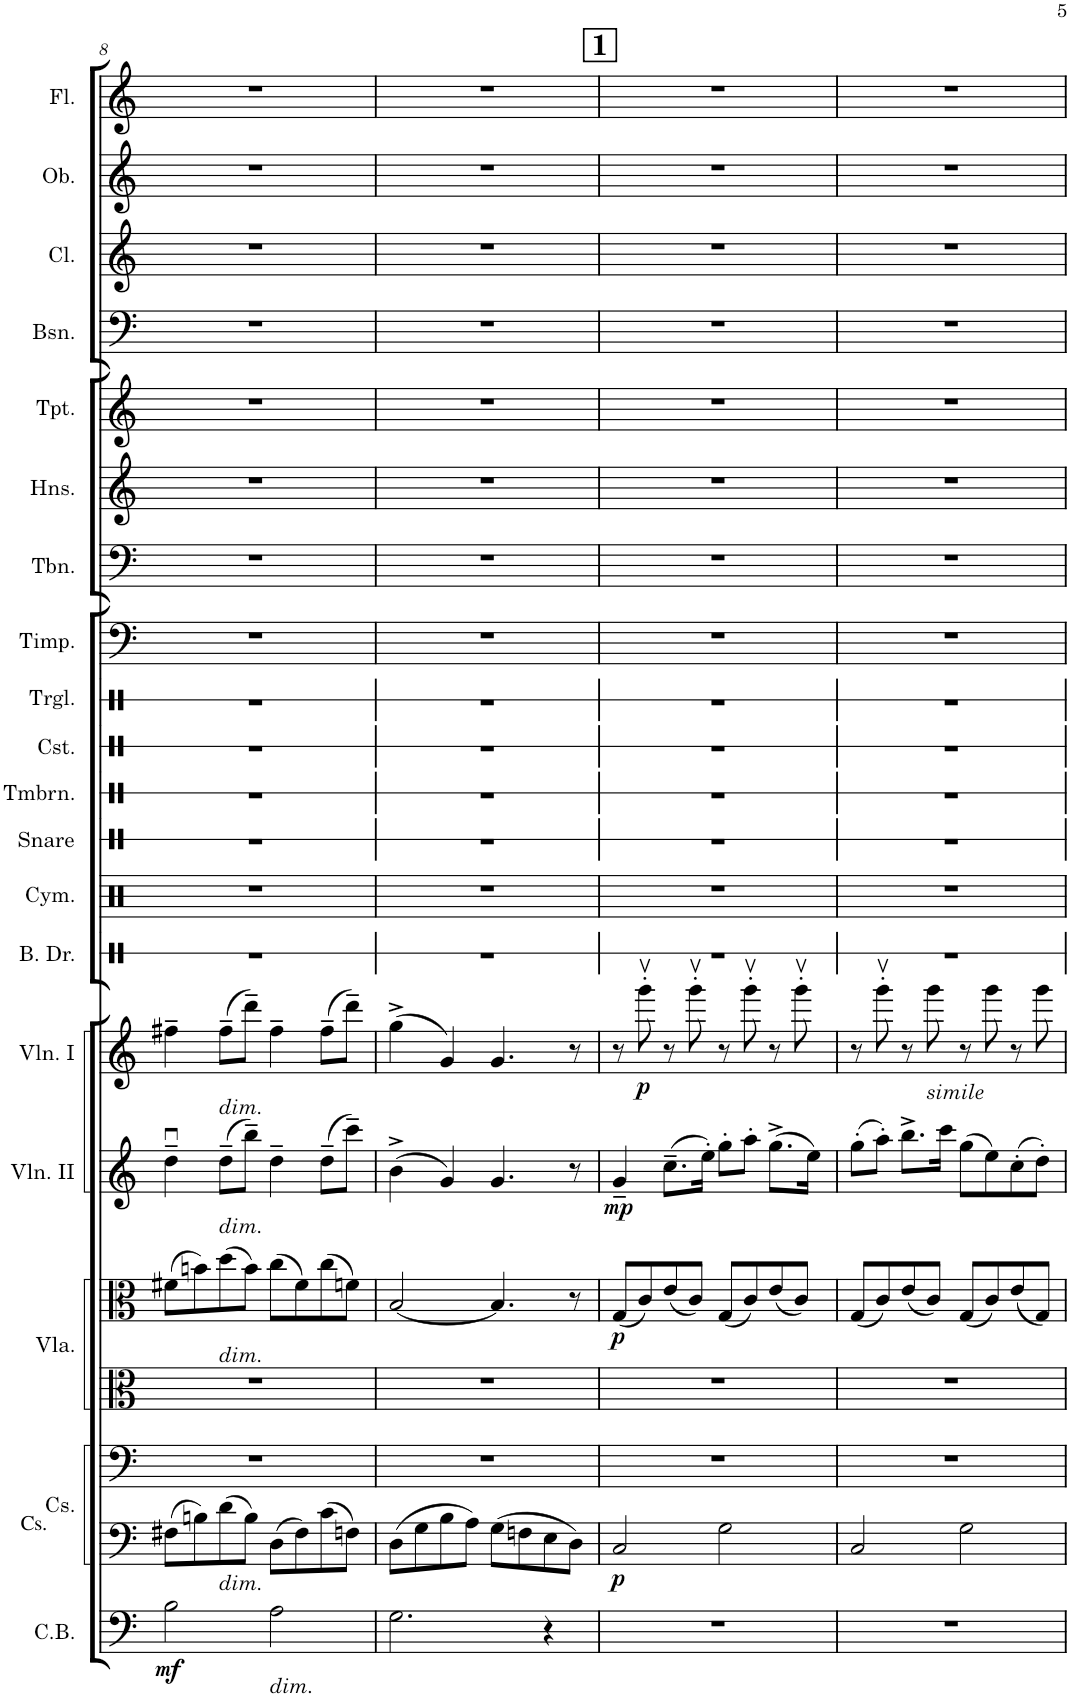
**kern	**dynam	**kern	**kern	**dynam	**kern	**kern	**dynam	**kern	**dynam	**kern	**dynam	**kern	**kern	**kern	**kern	**kern	**kern	**kern	**kern	**kern	**kern	**kern	**kern	**kern	**kern
*part19	*part19	*part18	*part18	*part18	*part17	*part17	*part17	*part16	*part16	*part15	*part15	*part14	*part13	*part12	*part11	*part10	*part9	*part8	*part7	*part6	*part5	*part4	*part3	*part2	*part1
*staff21	*staff21	*staff20	*staff19	*staff19/20	*staff18	*staff17	*staff17/18	*staff16	*staff16	*staff15	*staff15	*staff14	*staff13	*staff12	*staff11	*staff10	*staff9	*staff8	*staff7	*staff6	*staff5	*staff4	*staff3	*staff2	*staff1
*I"Contrabass	*	*I"Violoncellos	*	*	*I"Viola	*	*	*I"Violin II	*	*I"Violin I	*	*I"Bass Drum	*I"Cymbals	*I"Snare Drum	*I"Tambourine	*I"Castanets	*I"Triangle	*I"Timpani	*I"Trombone	*I"3 Horns	*I"Trumpet	*I"Bassoon	*I"Clarinet	*I"Oboe	*I"Flute
*I'C.B.	*	*	*	*	*I'Vla.	*	*	*I'Vln. II	*	*I'Vln. I	*	*I'B. Dr.	*I'Cym.	*I'Snare	*I'Tmbrn.	*I'Cst.	*I'Trgl.	*I'Timp.	*I'Tbn.	*I'Hns.	*I'Tpt.	*I'Bsn.	*I'Cl.	*I'Ob.	*I'Fl.
!!LO:PB:g=z
*clefF4	*	*clefF4	*clefF4	*	*clefC3	*clefC3	*	*clefG2	*	*clefG2	*	*clefX	*clefX	*clefX	*clefX	*clefX	*clefX	*clefF4	*clefF4	*clefG2	*clefG2	*clefF4	*clefG2	*clefG2	*clefG2
*Trd7c12	*	*	*	*	*	*	*	*	*	*	*	*	*	*	*	*	*	*	*	*Trd4c7	*Trd1c2	*	*Trd1c2	*	*
*k[]	*	*k[]	*k[]	*	*k[]	*k[]	*	*k[]	*	*k[]	*	*k[]	*k[]	*k[]	*k[]	*k[]	*k[]	*k[]	*k[]	*k[]	*k[]	*k[]	*k[]	*k[]	*k[]
*M4/4	*	*M4/4	*M4/4	*	*M4/4	*M4/4	*	*M4/4	*	*M4/4	*	*M4/4	*M4/4	*M4/4	*M4/4	*M4/4	*M4/4	*M4/4	*M4/4	*M4/4	*M4/4	*M4/4	*M4/4	*M4/4	*M4/4
=8	=8	=8	=8	=8	=8	=8	=8	=8	=8	=8	=8	=8	=8	=8	=8	=8	=8	=8	=8	=8	=8	=8	=8	=8	=8
!	!	!LO:TX:a:t=Cs.	!	!	!	!	!	!	!	!	!	!	!	!	!	!	!	!	!	!	!	!	!	!	!
!	!LO:DY:b	!	!	!	!	!	!	!	!	!	!	!	!	!	!	!	!	!	!	!	!	!	!	!	!
2B\	mf	8F#X\L	1r	.	1r	(8f#X\L	.	4ddu~\	.	4ff#X~\	.	1r	1r	1r	1r	1r	1r	1r	1r	1r	1r	1r	1r	1r	1r
.	.	8Bn\	.	.	.	8bn\)	.	.	.	.	.	.	.	.	.	.	.	.	.	.	.	.	.	.	.
!	!	!	!	!	!	!	!	!	!	!LO:TX:b:i:t=dim.	!	!	!	!	!	!	!	!	!	!	!	!	!	!	!
!	!	!	!	!	!	!	!	!LO:TX:b:i:t=dim.	!	!	!	!	!	!	!	!	!	!	!	!	!	!	!	!	!
!	!	!	!	!	!	!LO:TX:b:i:t=dim.	!	!	!	!	!	!	!	!	!	!	!	!	!	!	!	!	!	!	!
!	!	!LO:TX:b:i:t=dim.	!	!	!	!	!	!	!	!	!	!	!	!	!	!	!	!	!	!	!	!	!	!	!
.	.	8d\	.	.	.	(8dd\	.	(8dd~\L	.	(8ff#~\L	.	.	.	.	.	.	.	.	.	.	.	.	.	.	.
.	.	8B\J	.	.	.	8b\J)	.	8bb~\J)	.	8ddd~\J)	.	.	.	.	.	.	.	.	.	.	.	.	.	.	.
!LO:TX:b:i:t=dim.	!	!	!	!	!	!	!	!	!	!	!	!	!	!	!	!	!	!	!	!	!	!	!	!	!
2A\	.	8D\L	.	.	.	(8cc\L	.	4dd~\	.	4ff#~\	.	.	.	.	.	.	.	.	.	.	.	.	.	.	.
.	.	8F#\	.	.	.	8f#\)	.	.	.	.	.	.	.	.	.	.	.	.	.	.	.	.	.	.	.
.	.	8c\	.	.	.	(8cc\	.	(8dd~\L	.	(8ff#~\L	.	.	.	.	.	.	.	.	.	.	.	.	.	.	.
.	.	8Fn\J	.	.	.	8fn\J)	.	8ccc~\J)	.	8ddd~\J)	.	.	.	.	.	.	.	.	.	.	.	.	.	.	.
=9	=9	=9	=9	=9	=9	=9	=9	=9	=9	=9	=9	=9	=9	=9	=9	=9	=9	=9	=9	=9	=9	=9	=9	=9	=9
2.G\	.	8D\L	1r	.	1r	[2B/	.	(4b^\	.	(4gg^\	.	1r	1r	1r	1r	1r	1r	1r	1r	1r	1r	1r	1r	1r	1r
.	.	8G\	.	.	.	.	.	.	.	.	.	.	.	.	.	.	.	.	.	.	.	.	.	.	.
.	.	8B\	.	.	.	.	.	4g/)	.	4g/)	.	.	.	.	.	.	.	.	.	.	.	.	.	.	.
.	.	8A\J	.	.	.	.	.	.	.	.	.	.	.	.	.	.	.	.	.	.	.	.	.	.	.
.	.	8G\L	.	.	.	4.B/]	.	4.g/	.	4.g/	.	.	.	.	.	.	.	.	.	.	.	.	.	.	.
.	.	8Fn\	.	.	.	.	.	.	.	.	.	.	.	.	.	.	.	.	.	.	.	.	.	.	.
4r	.	8E\	.	.	.	.	.	.	.	.	.	.	.	.	.	.	.	.	.	.	.	.	.	.	.
.	.	8D\J	.	.	.	8r	.	8r	.	8r	.	.	.	.	.	.	.	.	.	.	.	.	.	.	.
!!LO:REH:place=s1:a:B:cj:fs=14:t=1
=10	=10	=10	=10	=10	=10	=10	=10	=10	=10	=10	=10	=10	=10	=10	=10	=10	=10	=10	=10	=10	=10	=10	=10	=10	=10
!	!	!	!	!LO:DY:b=2	!	!	!LO:DY:b	!	!LO:DY:b	!	!	!	!	!	!	!	!	!	!	!	!	!	!	!	!
1r	.	2C/	1r	p	1r	(8G/L	p	4g~/	mp	8r	.	1r	1r	1r	1r	1r	1r	1r	1r	1r	1r	1r	1r	1r	1r
!	!	!	!	!	!	!	!	!	!	!	!LO:DY:b	!	!	!	!	!	!	!	!	!	!	!	!	!	!
.	.	.	.	.	.	8c/)	.	.	.	8gggv'\	p	.	.	.	.	.	.	.	.	.	.	.	.	.	.
.	.	.	.	.	.	(8e/	.	(8.cc~\L	.	8r	.	.	.	.	.	.	.	.	.	.	.	.	.	.	.
.	.	.	.	.	.	8c/J)	.	.	.	8gggv'\	.	.	.	.	.	.	.	.	.	.	.	.	.	.	.
.	.	.	.	.	.	.	.	16ee'\Jk)	.	.	.	.	.	.	.	.	.	.	.	.	.	.	.	.	.
.	.	2G\	.	.	.	(8G/L	.	8gg'\L	.	8r	.	.	.	.	.	.	.	.	.	.	.	.	.	.	.
.	.	.	.	.	.	8c/)	.	8aa'\J	.	8gggv'\	.	.	.	.	.	.	.	.	.	.	.	.	.	.	.
.	.	.	.	.	.	(8e/	.	(8.gg^\L	.	8r	.	.	.	.	.	.	.	.	.	.	.	.	.	.	.
.	.	.	.	.	.	8c/J)	.	.	.	8gggv'\	.	.	.	.	.	.	.	.	.	.	.	.	.	.	.
.	.	.	.	.	.	.	.	16ee\Jk)	.	.	.	.	.	.	.	.	.	.	.	.	.	.	.	.	.
=11	=11	=11	=11	=11	=11	=11	=11	=11	=11	=11	=11	=11	=11	=11	=11	=11	=11	=11	=11	=11	=11	=11	=11	=11	=11
1r	.	2C/	1r	.	1r	(8G/L	.	(8gg'\L	.	8r	.	1r	1r	1r	1r	1r	1r	1r	1r	1r	1r	1r	1r	1r	1r
.	.	.	.	.	.	8c/)	.	8aa'\J)	.	8gggv'\	.	.	.	.	.	.	.	.	.	.	.	.	.	.	.
.	.	.	.	.	.	(8e/	.	8.bb^\L	.	8r	.	.	.	.	.	.	.	.	.	.	.	.	.	.	.
!	!	!	!	!	!	!	!	!	!	!LO:TX:b:i:t=simile	!	!	!	!	!	!	!	!	!	!	!	!	!	!	!
.	.	.	.	.	.	8c/J)	.	.	.	8gggv'\	.	.	.	.	.	.	.	.	.	.	.	.	.	.	.
.	.	.	.	.	.	.	.	16ccc\Jk	.	.	.	.	.	.	.	.	.	.	.	.	.	.	.	.	.
.	.	2G\	.	.	.	(8G/L	.	(8gg\L	.	8r	.	.	.	.	.	.	.	.	.	.	.	.	.	.	.
.	.	.	.	.	.	8c/)	.	8ee\)	.	8gggv'\	.	.	.	.	.	.	.	.	.	.	.	.	.	.	.
.	.	.	.	.	.	(8e/	.	(8cc'\	.	8r	.	.	.	.	.	.	.	.	.	.	.	.	.	.	.
.	.	.	.	.	.	8G/J)	.	8dd'\J)	.	8gggv'\	.	.	.	.	.	.	.	.	.	.	.	.	.	.	.
=	=	=	=	=	=	=	=	=	=	=	=	=	=	=	=	=	=	=	=	=	=	=	=	=	=
*-	*-	*-	*-	*-	*-	*-	*-	*-	*-	*-	*-	*-	*-	*-	*-	*-	*-	*-	*-	*-	*-	*-	*-	*-	*-
